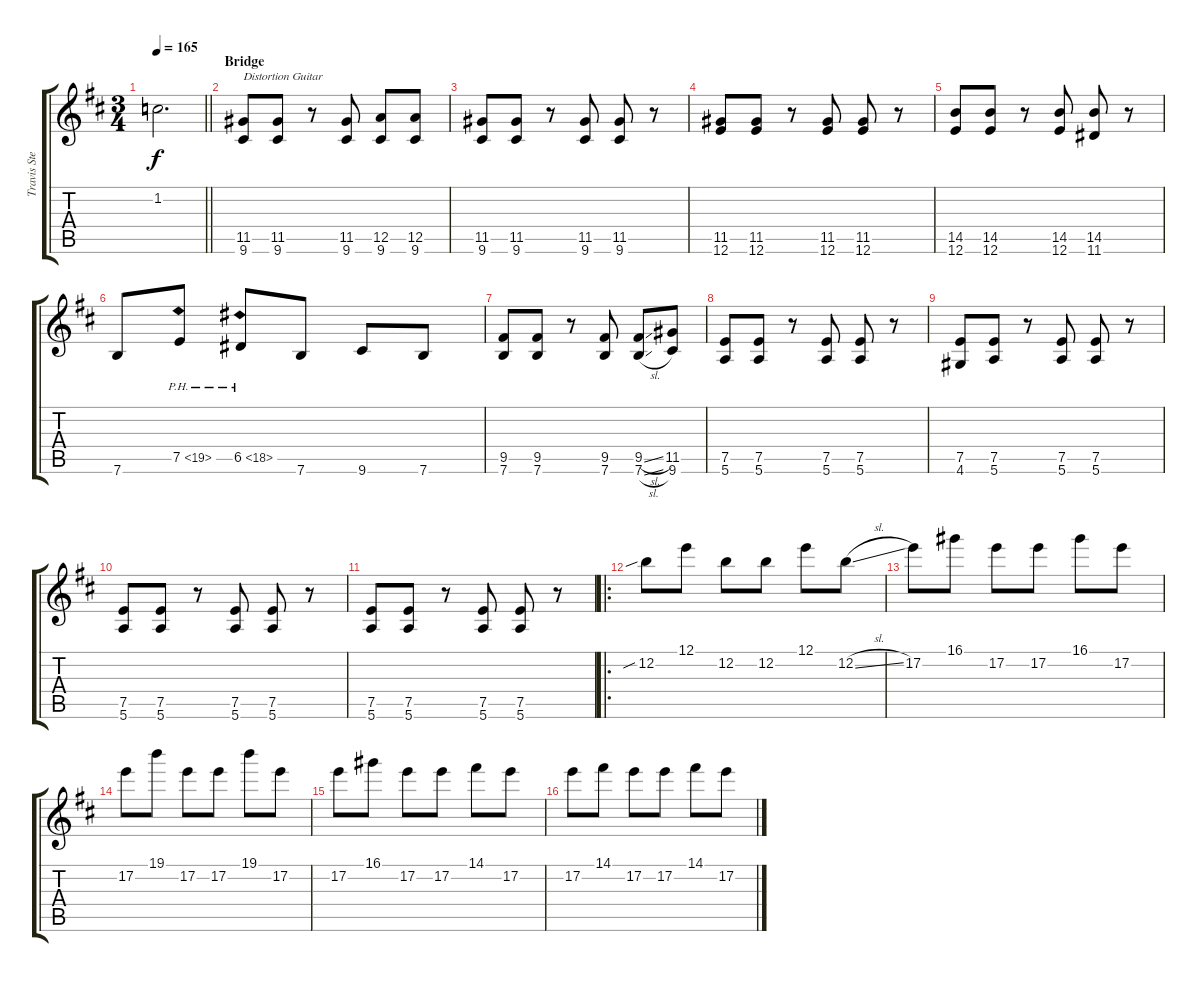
\track ("Travis Stever" "Travis Ste") {instrument distortionguitar}
\staff {score tabs}
\tuning (E4 B3 G3 D3 A2 E2) {hide}
\ts (3 4)
\tempo 165
\clef g2
\barLineRight lightlight
\ks d
1.2{t}.2{d dy f} |
\section ("" "Bridge")
(11.5 9.6).8{txt "Distortion Guitar" instrument distortionguitar} (11.5 9.6).8 r.8 (11.5 9.6).8 (12.5 9.6).8 (12.5 9.6).8 |
(11.5 9.6).8 (11.5 9.6).8 r.8 (11.5 9.6).8 (11.5 9.6).8 r.8 |
(11.5 12.6).8 (11.5 12.6).8 r.8 (11.5 12.6).8 (11.5 12.6).8 r.8 |
(14.5 12.6).8 (14.5 12.6).8 r.8 (14.5 12.6).8 (14.5 11.6).8 r.8 |
7.6.8 7.5{ph 12}.8 6.5{ph 12}.8 7.6.8 9.6.8 7.6.8 |
(9.5 7.6).8 (9.5 7.6).8 r.8 (9.5 7.6).8 (9.5{sl} 7.6{sl}).8 (11.5 9.6).8 |
(7.5 5.6).8 (7.5 5.6).8 r.8 (7.5 5.6).8 (7.5 5.6).8 r.8 |
(7.5 4.6).8 (7.5 5.6).8 r.8 (7.5 5.6).8 (7.5 5.6).8 r.8 |
(7.5 5.6).8 (7.5 5.6).8 r.8 (7.5 5.6).8 (7.5 5.6).8 r.8 |
(7.5 5.6).8 (7.5 5.6).8 r.8 (7.5 5.6).8 (7.5 5.6).8 r.8 |
\ro
12.2{sib}.8 12.1.8 12.2.8 12.2.8 12.1.8 12.2{sl}.8 |
17.2.8 16.1.8 17.2.8 17.2.8 16.1.8 17.2.8 |
17.2.8 19.1.8 17.2.8 17.2.8 19.1.8 17.2.8 |
17.2.8 16.1.8 17.2.8 17.2.8 14.1.8 17.2.8 |
17.2.8 14.1.8 17.2.8 17.2.8 14.1.8 17.2.8
